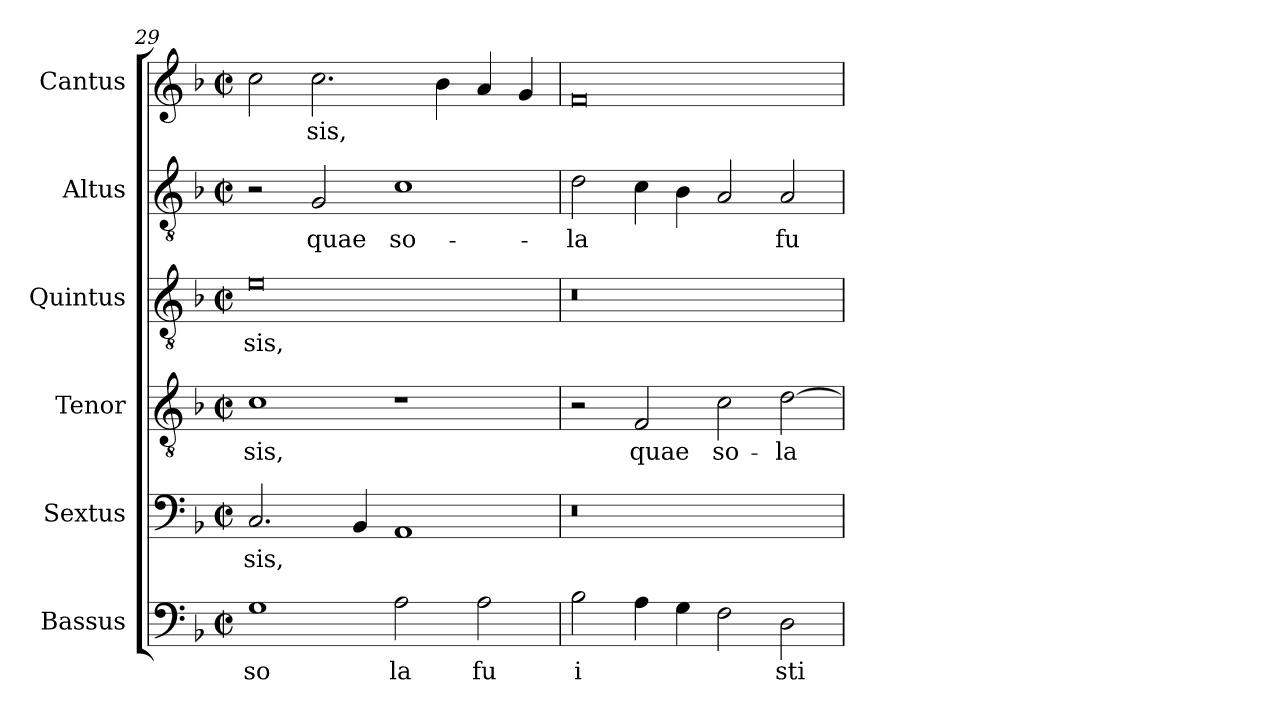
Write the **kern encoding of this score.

**kern	**text	**kern	**text	**kern	**text	**kern	**text	**kern	**text	**kern	**text
*part6	*part6	*part5	*part5	*part4	*part4	*part3	*part3	*part2	*part2	*part1	*part1
*staff6	*staff6	*staff5	*staff5	*staff4	*staff4	*staff3	*staff3	*staff2	*staff2	*staff1	*staff1
*I"Bassus	*	*I"Sextus	*	*I"Tenor	*	*I"Quintus	*	*I"Altus	*	*I"Cantus	*
*clefF4	*	*clefF4	*	*clefGv2	*	*clefGv2	*	*clefGv2	*	*clefG2	*
*k[b-]	*	*k[b-]	*	*k[b-]	*	*k[b-]	*	*k[b-]	*	*k[b-]	*
*F:	*	*F:	*	*F:	*	*F:	*	*F:	*	*F:	*
*M2/2	*	*M2/2	*	*M2/2	*	*M2/2	*	*M2/2	*	*M2/2	*
*met(c|)	*	*met(c|)	*	*met(c|)	*	*met(c|)	*	*met(c|)	*	*met(c|)	*
=29	=29	=29	=29	=29	=29	=29	=29	=29	=29	=29	=29
!	!LO:LY:b:cj	!	!LO:LY:b	!	!LO:LY:b:cj	!	!LO:LY:b:cj	!	!	!	!
1G	so	2.C/	sis,	1c	-sis,	0e	-sis,	2r	.	2cc\	.
!	!	!	!	!	!	!	!	!	!LO:LY:b:cj	!	!LO:LY:b
.	.	.	.	.	.	.	.	2G/	quae	2.cc\	-sis,
.	.	4BB-/	.	.	.	.	.	.	.	.	.
!	!LO:LY:b:cj	!	!	!	!	!	!	!	!LO:LY:b:cj	!	!
2A\	la	1AA	.	1r	.	.	.	1c	so-	.	.
.	.	.	.	.	.	.	.	.	.	4b-\	.
!	!LO:LY:b:cj	!	!	!	!	!	!	!	!	!	!
2A\	fu	.	.	.	.	.	.	.	.	4a/	.
.	.	.	.	.	.	.	.	.	.	4g/	.
=30	=30	=30	=30	=30	=30	=30	=30	=30	=30	=30	=30
!	!LO:LY:b:rj	!	!	!	!	!	!	!	!LO:LY:b:cj	!	!
2B-\	i	0r	.	2r	.	0r	.	2d\	-la	0f	.
!	!	!	!	!	!LO:LY:b:cj	!	!	!	!	!	!
4A\	.	.	.	2F/	quae	.	.	4c\	.	.	.
4G\	.	.	.	.	.	.	.	4B-\	.	.	.
!	!	!	!	!	!LO:LY:b:cj	!	!	!	!	!	!
2F\	.	.	.	2c\	so-	.	.	2A/	.	.	.
!	!LO:LY:b:cj	!	!	!	!LO:LY:b:cj	!	!	!	!LO:LY:b:cj	!	!
2D\	sti	.	.	[>2d\	-la	.	.	2A/	fu-	.	.
=	=	=	=	=	=	=	=	=	=	=	=
*-	*-	*-	*-	*-	*-	*-	*-	*-	*-	*-	*-
